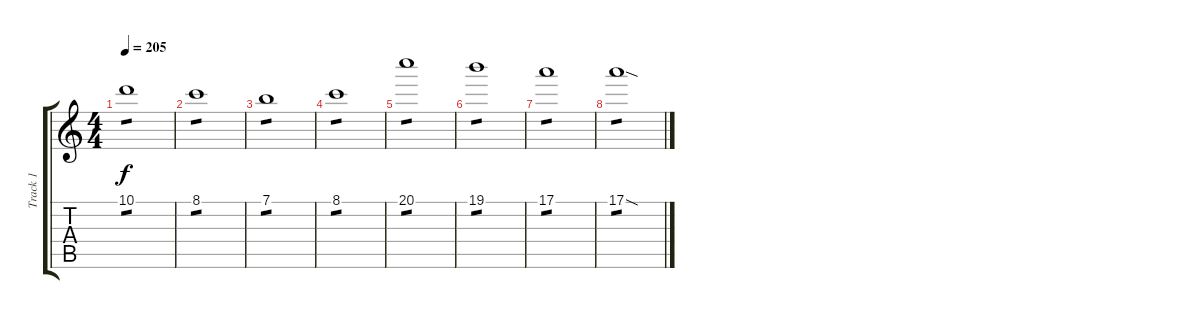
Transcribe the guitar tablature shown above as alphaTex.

\track ("Track 1" "Track 1") {instrument overdrivenguitar}
\staff {score tabs}
\tuning (E4 B3 G3 D3 A2 E2) {hide}
\ts (4 4)
\tempo 205
\clef g2
\ks c
10.1.1{tp 1 dy f} |
8.1.1{tp 1} |
7.1.1{tp 1} |
8.1.1{tp 1} |
20.1.1{tp 1} |
19.1.1{tp 1} |
17.1.1{tp 1} |
17.1{sod}.1{tp 1}
